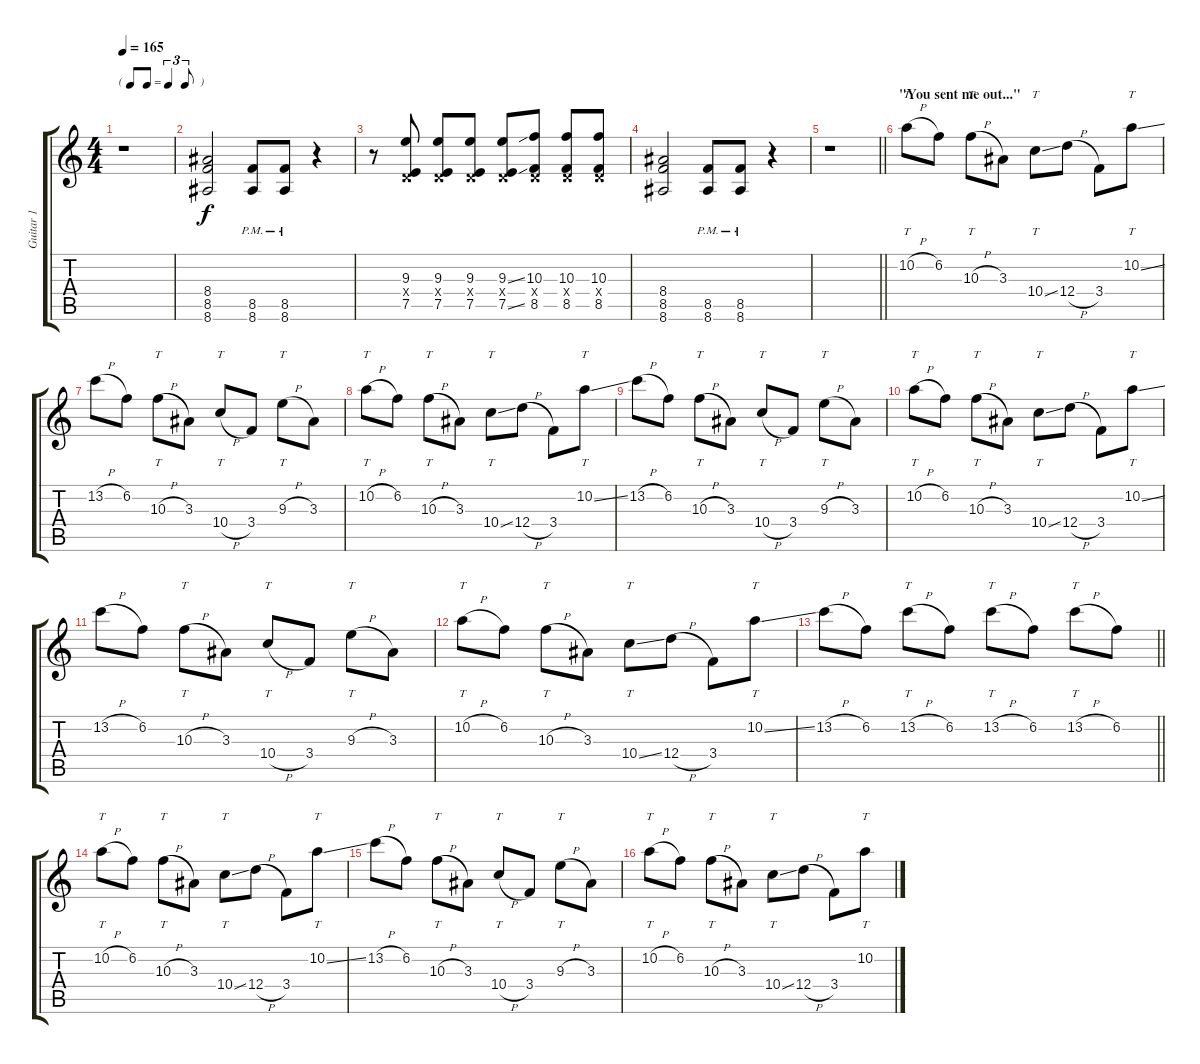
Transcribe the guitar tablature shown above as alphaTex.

\track ("Guitar 1" "Guitar 1") {instrument distortionguitar}
\staff {score tabs}
\tuning (E4 B3 G3 D3 A2 D2) {hide}
\ts (4 4)
\tf triplet8th
\tempo 165
\clef g2
\ks c
r.1{dy f} |
(8.4 8.5 8.6).2 (8.5{pm} 8.6{pm}).8 (8.5{pm} 8.6{pm}).8 r.4 |
r.8 (9.3 0.4{x} 7.5).8 (9.3 0.4{x} 7.5).8 (9.3 0.4{x} 7.5).8 (9.3{ss} 0.4{x} 7.5{ss}).8 (10.3 0.4{x} 8.5).8 (10.3 0.4{x} 8.5).8 (10.3 0.4{x} 8.5).8 |
(8.4 8.5 8.6).2 (8.5{pm} 8.6{pm}).8 (8.5{pm} 8.6{pm}).8 r.4 |
\barLineRight lightlight
r.1 |
\section ("" "\"You sent me out...\"")
10.2{h}.8{tt} 6.2.8 10.3{h}.8{tt} 3.3.8 10.4{ss}.8{tt} 12.4{h}.8 3.4.8 10.2{ss}.8{tt} |
13.2{h}.8 6.2.8 10.3{h}.8{tt} 3.3.8 10.4{h}.8{tt} 3.4.8 9.3{h}.8{tt} 3.3.8 |
10.2{h}.8{tt} 6.2.8 10.3{h}.8{tt} 3.3.8 10.4{ss}.8{tt} 12.4{h}.8 3.4.8 10.2{ss}.8{tt} |
13.2{h}.8 6.2.8 10.3{h}.8{tt} 3.3.8 10.4{h}.8{tt} 3.4.8 9.3{h}.8{tt} 3.3.8 |
10.2{h}.8{tt} 6.2.8 10.3{h}.8{tt} 3.3.8 10.4{ss}.8{tt} 12.4{h}.8 3.4.8 10.2{ss}.8{tt} |
13.2{h}.8 6.2.8 10.3{h}.8{tt} 3.3.8 10.4{h}.8{tt} 3.4.8 9.3{h}.8{tt} 3.3.8 |
10.2{h}.8{tt} 6.2.8 10.3{h}.8{tt} 3.3.8 10.4{ss}.8{tt} 12.4{h}.8 3.4.8 10.2{ss}.8{tt} |
\barLineRight lightlight
13.2{h}.8 6.2.8 13.2{h}.8{tt} 6.2.8 13.2{h}.8{tt} 6.2.8 13.2{h}.8{tt} 6.2.8 |
10.2{h}.8{tt} 6.2.8 10.3{h}.8{tt} 3.3.8 10.4{ss}.8{tt} 12.4{h}.8 3.4.8 10.2{ss}.8{tt} |
13.2{h}.8 6.2.8 10.3{h}.8{tt} 3.3.8 10.4{h}.8{tt} 3.4.8 9.3{h}.8{tt} 3.3.8 |
10.2{h}.8{tt} 6.2.8 10.3{h}.8{tt} 3.3.8 10.4{ss}.8{tt} 12.4{h}.8 3.4.8 10.2{ss}.8{tt}
